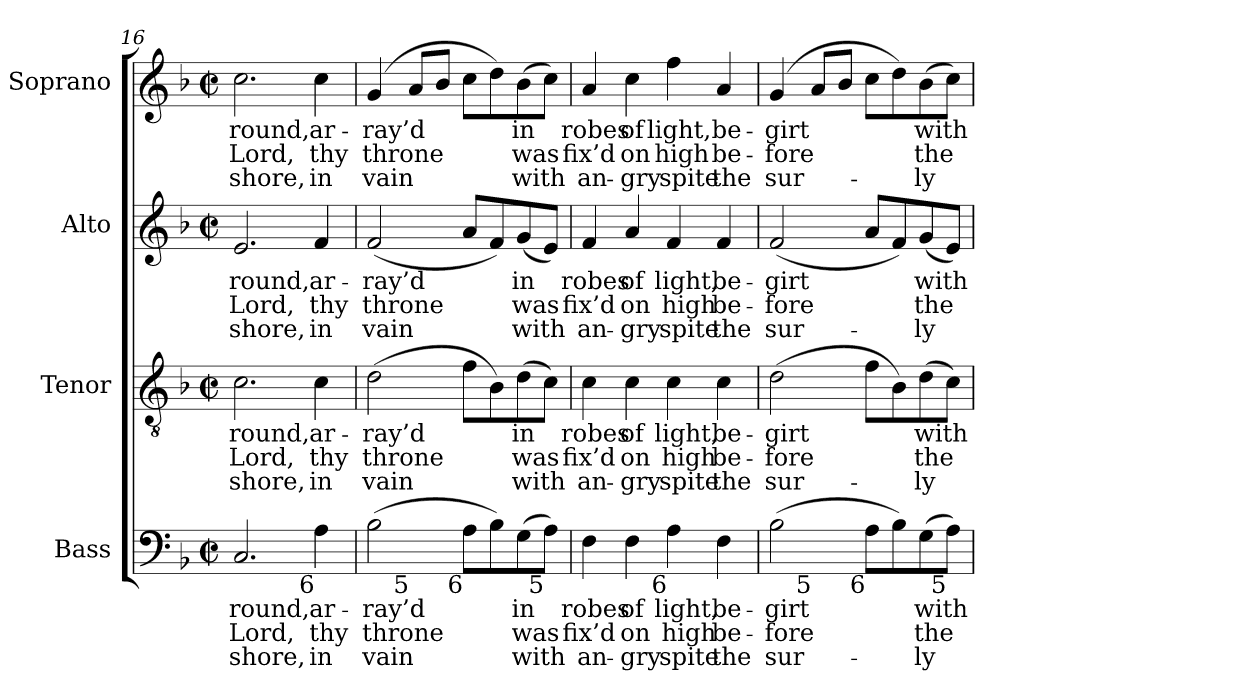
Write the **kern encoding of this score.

**kern	**text	**text	**text	**kern	**text	**text	**text	**kern	**text	**text	**text	**kern	**text	**text	**text
*part4	*part4	*part4	*part4	*part3	*part3	*part3	*part3	*part2	*part2	*part2	*part2	*part1	*part1	*part1	*part1
*staff4	*staff4	*staff4	*staff4	*staff3	*staff3	*staff3	*staff3	*staff2	*staff2	*staff2	*staff2	*staff1	*staff1	*staff1	*staff1
*I"Bass	*	*	*	*I"Tenor	*	*	*	*I"Alto	*	*	*	*I"Soprano	*	*	*
*I'B.	*	*	*	*I'T.	*	*	*	*I'A.	*	*	*	*I'S.	*	*	*
*clefF4	*	*	*	*clefGv2	*	*	*	*clefG2	*	*	*	*clefG2	*	*	*
*	*	*	*	*ITrd7c12	*	*	*	*	*	*	*	*	*	*	*
*k[b-]	*	*	*	*k[b-]	*	*	*	*k[b-]	*	*	*	*k[b-]	*	*	*
*F:	*	*	*	*F:	*	*	*	*F:	*	*	*	*F:	*	*	*
*M2/2	*	*	*	*M2/2	*	*	*	*M2/2	*	*	*	*M2/2	*	*	*
*met(c|)	*	*	*	*met(c|)	*	*	*	*met(c|)	*	*	*	*met(c|)	*	*	*
=16	=16	=16	=16	=16	=16	=16	=16	=16	=16	=16	=16	=16	=16	=16	=16
!	!LO:LY:b:color=#000000	!LO:LY:b:color=#000000	!LO:LY:b:color=#000000	!	!	!	!	!	!	!	!	!	!	!	!
!	!	!	!	!	!LO:LY:b:color=#000000	!LO:LY:b:color=#000000	!LO:LY:b:color=#000000	!	!	!	!	!	!	!	!
!	!	!	!	!	!	!	!	!	!LO:LY:b:color=#000000	!LO:LY:b:color=#000000	!LO:LY:b:color=#000000	!	!	!	!
!	!	!	!	!	!	!	!	!	!	!	!	!	!LO:LY:b:color=#000000	!LO:LY:b:color=#000000	!LO:LY:b:color=#000000
2.Ci/	-round,	Lord,	shore,	2.Ci\	-round,	Lord,	shore,	2.ei/	-round,	Lord,	shore,	2.cci\	-round,	Lord,	shore,
!	!LO:LY:b:color=#000000	!LO:LY:b:color=#000000	!LO:LY:b:color=#000000	!	!	!	!	!	!	!	!	!	!	!	!
!	!	!	!	!	!LO:LY:b:color=#000000	!LO:LY:b:color=#000000	!LO:LY:b:color=#000000	!	!	!	!	!	!	!	!
!	!	!	!	!	!	!	!	!	!LO:LY:b:color=#000000	!LO:LY:b:color=#000000	!LO:LY:b:color=#000000	!	!	!	!
!LO:TX:b:rj:t=6	!	!	!	!	!	!	!	!	!	!	!	!	!	!	!
!	!	!	!	!	!	!	!	!	!	!	!	!	!LO:LY:b:color=#000000	!LO:LY:b:color=#000000	!LO:LY:b:color=#000000
4Ai\	ar-	thy	in	4Ci\	ar-	thy	in	4fi/	ar-	thy	in	4cci\	ar-	thy	in
=17	=17	=17	=17	=17	=17	=17	=17	=17	=17	=17	=17	=17	=17	=17	=17
!	!LO:LY:b:color=#000000	!LO:LY:b:color=#000000	!LO:LY:b:color=#000000	!	!	!	!	!	!	!	!	!	!	!	!
!	!	!	!	!	!LO:LY:b:color=#000000	!LO:LY:b:color=#000000	!LO:LY:b:color=#000000	!	!	!	!	!	!	!	!
!	!	!	!	!	!	!	!	!	!LO:LY:b:color=#000000	!LO:LY:b:color=#000000	!LO:LY:b:color=#000000	!	!	!	!
!LO:TX:b:rj:t=6	!	!	!	!	!	!	!	!	!	!	!	!	!	!	!
!LO:TX:t=5	!	!	!	!	!	!	!	!	!	!	!	!	!	!	!
!	!	!	!	!	!	!	!	!	!	!	!	!	!LO:LY:b:color=#000000	!LO:LY:b:color=#000000	!LO:LY:b:color=#000000
*^	*	*	*	*	*	*	*	*	*	*	*	*	*	*	*
(2B-i\	4ryy	-ray’d	throne	vain	(2Di\	-ray’d	throne	vain	(2fi/	-ray’d	throne	vain	(4gi/	-ray’d	throne	vain
!	!LO:TX:b:rj:t=5	!	!	!	!	!	!	!	!	!	!	!	!	!	!	!
.	2.ryy	.	.	.	.	.	.	.	.	.	.	.	8ai/L	.	.	.
.	.	.	.	.	.	.	.	.	.	.	.	.	8b-i/J	.	.	.
!LO:TX:b:rj:t=6	!	!	!	!	!	!	!	!	!	!	!	!	!	!	!	!
8Ai\L	.	.	.	.	8Fi\L	.	.	.	8ai/L	.	.	.	8cci\L	.	.	.
8B-i\)	.	.	.	.	8BB-i\)	.	.	.	8fi/)	.	.	.	8ddi\)	.	.	.
!	!	!LO:LY:b:color=#000000	!LO:LY:b:color=#000000	!LO:LY:b:color=#000000	!	!	!	!	!	!	!	!	!	!	!	!
!	!	!	!	!	!	!LO:LY:b:color=#000000	!LO:LY:b:color=#000000	!LO:LY:b:color=#000000	!	!	!	!	!	!	!	!
!	!	!	!	!	!	!	!	!	!	!LO:LY:b:color=#000000	!LO:LY:b:color=#000000	!LO:LY:b:color=#000000	!	!	!	!
!	!	!	!	!	!	!	!	!	!	!	!	!	!	!LO:LY:b:color=#000000	!LO:LY:b:color=#000000	!LO:LY:b:color=#000000
(8Gi\	.	in	was	with	(8Di\	in	was	with	(8gi/	in	was	with	(8b-i\	in	was	with
!LO:TX:b:rj:t=5	!	!	!	!	!	!	!	!	!	!	!	!	!	!	!	!
8Ai\J)	.	.	.	.	8Ci\J)	.	.	.	8ei/J)	.	.	.	8cci\J)	.	.	.
*v	*v	*	*	*	*	*	*	*	*	*	*	*	*	*	*	*
=18	=18	=18	=18	=18	=18	=18	=18	=18	=18	=18	=18	=18	=18	=18	=18
*^	*	*	*	*	*	*	*	*	*	*	*	*	*	*	*
!	!	!LO:LY:b:color=#000000	!LO:LY:b:color=#000000	!LO:LY:b:color=#000000	!	!	!	!	!	!	!	!	!	!	!	!
*v	*v	*	*	*	*	*	*	*	*	*	*	*	*	*	*	*
*^	*	*	*	*	*	*	*	*	*	*	*	*	*	*	*
!	!	!	!	!	!	!LO:LY:b:color=#000000	!LO:LY:b:color=#000000	!LO:LY:b:color=#000000	!	!	!	!	!	!	!	!
*v	*v	*	*	*	*	*	*	*	*	*	*	*	*	*	*	*
*^	*	*	*	*	*	*	*	*	*	*	*	*	*	*	*
!	!	!	!	!	!	!	!	!	!	!LO:LY:b:color=#000000	!LO:LY:b:color=#000000	!LO:LY:b:color=#000000	!	!	!	!
*v	*v	*	*	*	*	*	*	*	*	*	*	*	*	*	*	*
*^	*	*	*	*	*	*	*	*	*	*	*	*	*	*	*
!	!	!	!	!	!	!	!	!	!	!	!	!	!	!LO:LY:b:color=#000000	!LO:LY:b:color=#000000	!LO:LY:b:color=#000000
*v	*v	*	*	*	*	*	*	*	*	*	*	*	*	*	*	*
4Fi\	robes	fix’d	an-	4Ci\	robes	fix’d	an-	4fi/	robes	fix’d	an-	4ai/	robes	fix’d	an-
!	!LO:LY:b:color=#000000	!LO:LY:b:color=#000000	!LO:LY:b:color=#000000	!	!	!	!	!	!	!	!	!	!	!	!
!	!	!	!	!	!LO:LY:b:color=#000000	!LO:LY:b:color=#000000	!LO:LY:b:color=#000000	!	!	!	!	!	!	!	!
!	!	!	!	!	!	!	!	!	!LO:LY:b:color=#000000	!LO:LY:b:color=#000000	!LO:LY:b:color=#000000	!	!	!	!
!	!	!	!	!	!	!	!	!	!	!	!	!	!LO:LY:b:color=#000000	!LO:LY:b:color=#000000	!LO:LY:b:color=#000000
4Fi\	of	on	-gry	4Ci\	of	on	-gry	4ai/	of	on	-gry	4cci\	of	on	-gry
!	!LO:LY:b:color=#000000	!LO:LY:b:color=#000000	!LO:LY:b:color=#000000	!	!	!	!	!	!	!	!	!	!	!	!
!	!	!	!	!	!LO:LY:b:color=#000000	!LO:LY:b:color=#000000	!LO:LY:b:color=#000000	!	!	!	!	!	!	!	!
!	!	!	!	!	!	!	!	!	!LO:LY:b:color=#000000	!LO:LY:b:color=#000000	!LO:LY:b:color=#000000	!	!	!	!
!LO:TX:b:rj:t=6	!	!	!	!	!	!	!	!	!	!	!	!	!	!	!
!	!	!	!	!	!	!	!	!	!	!	!	!	!LO:LY:b:color=#000000	!LO:LY:b:color=#000000	!LO:LY:b:color=#000000
4Ai\	light,	high	spite	4Ci\	light,	high	spite	4fi/	light,	high	spite	4ffi\	light,	high	spite
!	!LO:LY:b:color=#000000	!LO:LY:b:color=#000000	!LO:LY:b:color=#000000	!	!	!	!	!	!	!	!	!	!	!	!
!	!	!	!	!	!LO:LY:b:color=#000000	!LO:LY:b:color=#000000	!LO:LY:b:color=#000000	!	!	!	!	!	!	!	!
!	!	!	!	!	!	!	!	!	!LO:LY:b:color=#000000	!LO:LY:b:color=#000000	!LO:LY:b:color=#000000	!	!	!	!
!	!	!	!	!	!	!	!	!	!	!	!	!	!LO:LY:b:color=#000000	!LO:LY:b:color=#000000	!LO:LY:b:color=#000000
4Fi\	be-	be-	the	4Ci\	be-	be-	the	4fi/	be-	be-	the	4ai/	be-	be-	the
!!LO:LB:g=z
=19	=19	=19	=19	=19	=19	=19	=19	=19	=19	=19	=19	=19	=19	=19	=19
!	!LO:LY:b:color=#000000	!LO:LY:b:color=#000000	!LO:LY:b:color=#000000	!	!	!	!	!	!	!	!	!	!	!	!
!	!	!	!	!	!LO:LY:b:color=#000000	!LO:LY:b:color=#000000	!LO:LY:b:color=#000000	!	!	!	!	!	!	!	!
!	!	!	!	!	!	!	!	!	!LO:LY:b:color=#000000	!LO:LY:b:color=#000000	!LO:LY:b:color=#000000	!	!	!	!
!LO:TX:b:t=Let floods and nations rage,	!	!	!	!	!	!	!	!	!	!	!	!	!	!	!
!LO:TX:t=And all their pow’rs engage	!	!	!	!	!	!	!	!	!	!	!	!	!	!	!
!LO:TX:t=Let swelling tides assault the sky&colon;	!	!	!	!	!	!	!	!	!	!	!	!	!	!	!
!LO:TX:t=The terrors of thy frown	!	!	!	!	!	!	!	!	!	!	!	!	!	!	!
!LO:TX:t=Shall beat their madness down;	!	!	!	!	!	!	!	!	!	!	!	!	!	!	!
!LO:TX:t=Thy throne for ever stands on high.	!	!	!	!	!	!	!	!	!	!	!	!	!	!	!
!LO:TX:b:rj:t=6	!	!	!	!	!	!	!	!	!	!	!	!	!	!	!
!LO:TX:t=5	!	!	!	!	!	!	!	!	!	!	!	!	!	!	!
!	!	!	!	!	!	!	!	!	!	!	!	!	!LO:LY:b:color=#000000	!LO:LY:b:color=#000000	!LO:LY:b:color=#000000
*^	*	*	*	*	*	*	*	*	*	*	*	*	*	*	*
(2B-i\	4ryy	-girt	-fore	sur-	(2Di\	-girt	-fore	sur-	(2fi/	-girt	-fore	sur-	(4gi/	-girt	-fore	sur-
!	!LO:TX:b:rj:t=5	!	!	!	!	!	!	!	!	!	!	!	!	!	!	!
.	2.ryy	.	.	.	.	.	.	.	.	.	.	.	8ai/L	.	.	.
.	.	.	.	.	.	.	.	.	.	.	.	.	8b-i/J	.	.	.
!LO:TX:b:rj:t=6	!	!	!	!	!	!	!	!	!	!	!	!	!	!	!	!
8Ai\L	.	.	.	.	8Fi\L	.	.	.	8ai/L	.	.	.	8cci\L	.	.	.
8B-i\)	.	.	.	.	8BB-i\)	.	.	.	8fi/)	.	.	.	8ddi\)	.	.	.
!	!	!LO:LY:b:color=#000000	!LO:LY:b:color=#000000	!LO:LY:b:color=#000000	!	!	!	!	!	!	!	!	!	!	!	!
!	!	!	!	!	!	!LO:LY:b:color=#000000	!LO:LY:b:color=#000000	!LO:LY:b:color=#000000	!	!	!	!	!	!	!	!
!	!	!	!	!	!	!	!	!	!	!LO:LY:b:color=#000000	!LO:LY:b:color=#000000	!LO:LY:b:color=#000000	!	!	!	!
!	!	!	!	!	!	!	!	!	!	!	!	!	!	!LO:LY:b:color=#000000	!LO:LY:b:color=#000000	!LO:LY:b:color=#000000
(8Gi\	.	with	the	-ly	(8Di\	with	the	-ly	(8gi/	with	the	-ly	(8b-i\	with	the	-ly
!LO:TX:b:rj:t=5	!	!	!	!	!	!	!	!	!	!	!	!	!	!	!	!
8Ai\J)	.	.	.	.	8Ci\J)	.	.	.	8ei/J)	.	.	.	8cci\J)	.	.	.
*v	*v	*	*	*	*	*	*	*	*	*	*	*	*	*	*	*
=	=	=	=	=	=	=	=	=	=	=	=	=	=	=	=
*-	*-	*-	*-	*-	*-	*-	*-	*-	*-	*-	*-	*-	*-	*-	*-
